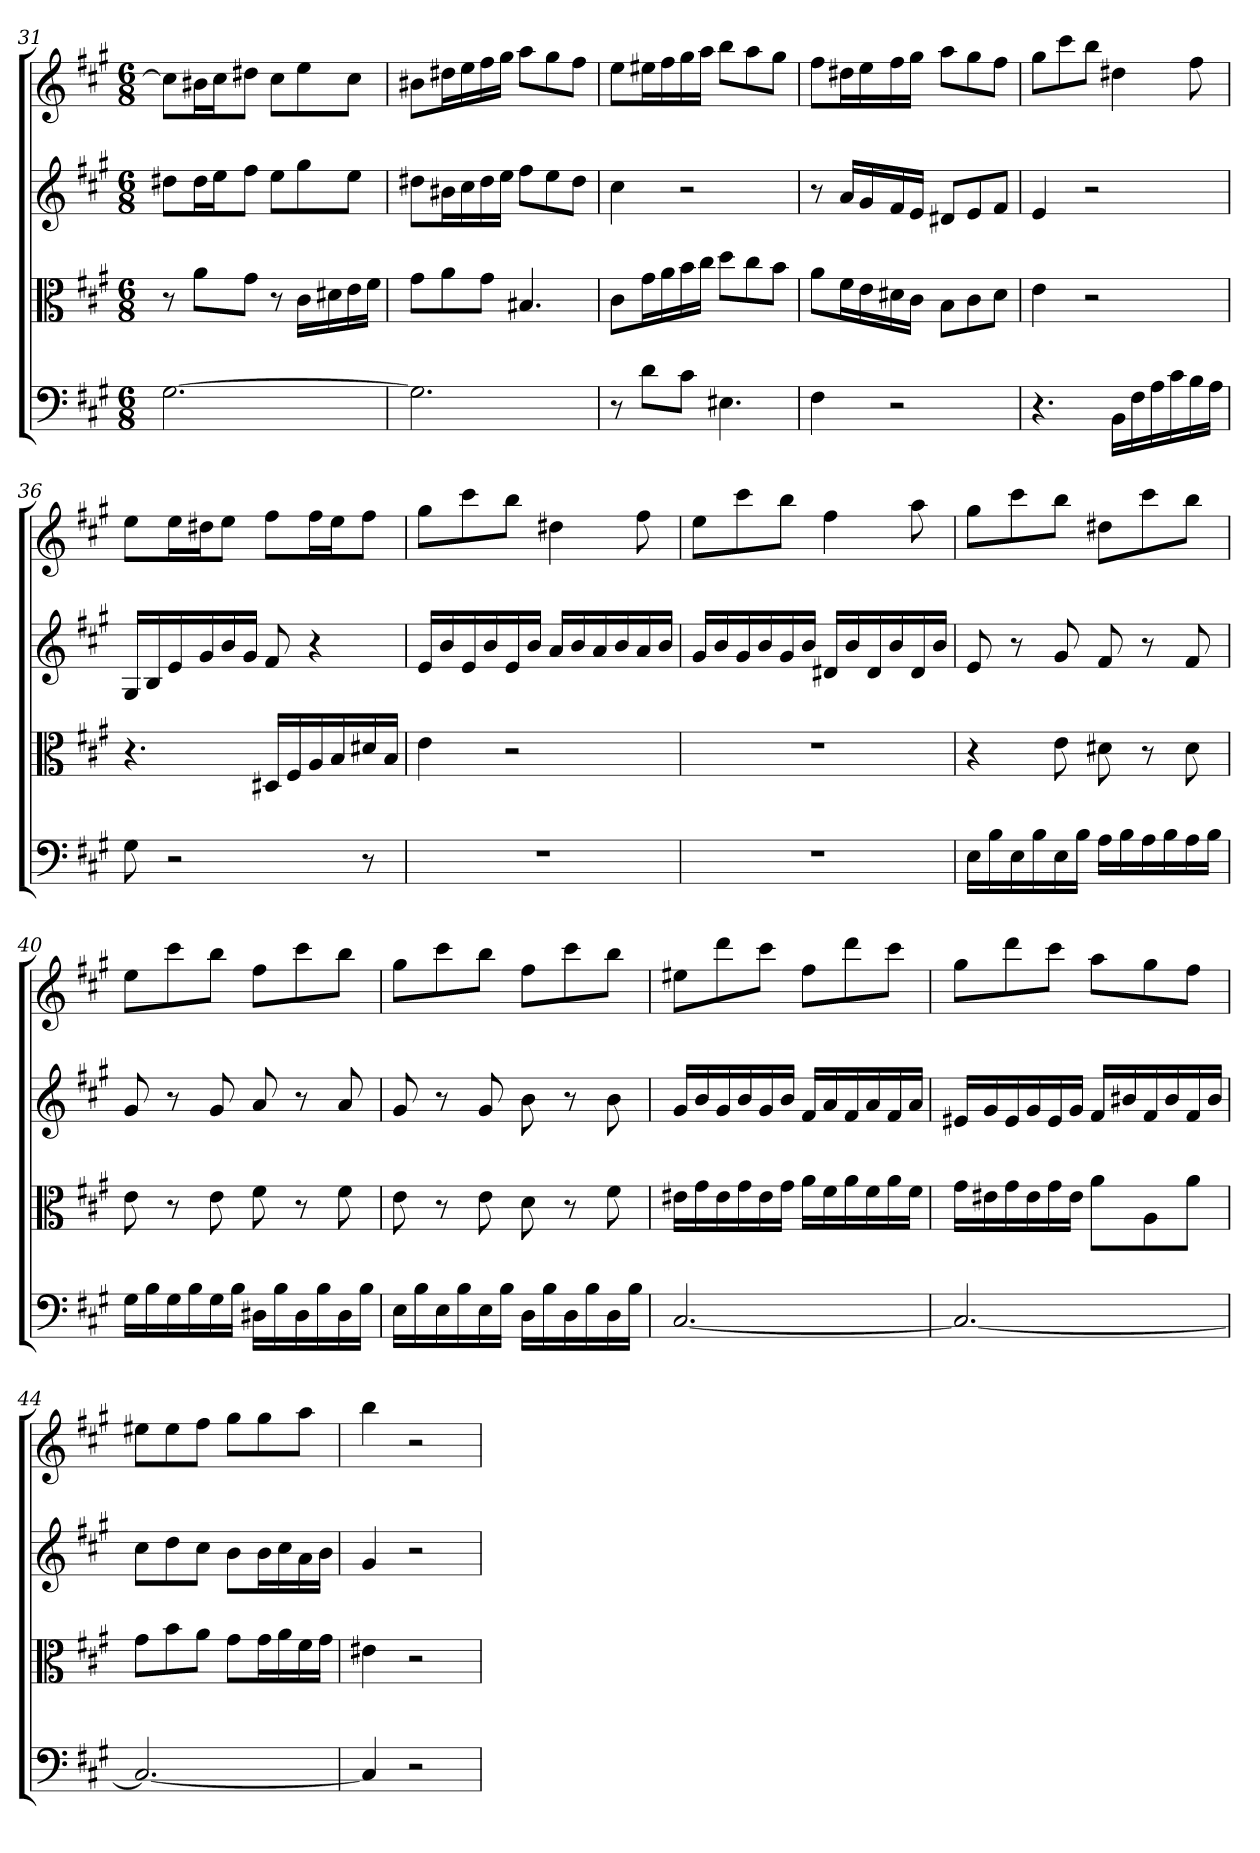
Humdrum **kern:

**kern	**kern	**kern	**kern
*part4	*part3	*part2	*part1
*staff4	*staff3	*staff2	*staff1
*clefF4	*clefC3	*	*
*k[f#c#g#]	*k[f#c#g#]	*k[f#c#g#]	*k[f#c#g#]
*f#:	*f#:	*f#:	*f#:
*M6/8	*M6/8	*M6/8	*M6/8
=31	=31	=31	=31
[2.G#	8r	8dd#XL	8cc#L]
.	8a\L	16dd#L	16b#XL
.	.	16eeJ	16cc#J
.	8g#\J	8ff#J	8dd#XJ
.	8r	8eeL	8cc#L
.	16c#\LL	8gg#	8ee
.	16d#X\	.	.
.	16e\	8eeJ	8cc#J
.	16f#\JJ	.	.
=32	=32	=32	=32
2.G#]	8g#\L	8dd#XL	8b#XL
.	8a\	16b#XL	16dd#XL
.	.	16cc#	16ee
.	8g#\J	16dd#	16ff#
.	.	16eeJJ	16gg#JJ
.	4.B#X	8ff#L	8aaL
.	.	8ee	8gg#
.	.	8dd#J	8ff#J
=33	=33	=33	=33
8r	8c#\L	4cc#	8eeL
8d\L	16g#\L	.	16ee#XL
.	16a\	.	16ff#
8c#\J	16b\	2r	16gg#
.	16cc#\JJ	.	16aaJJ
4.E#X	8dd\L	.	8bbL
.	8cc#\	.	8aa
.	8b\J	.	8gg#J
=34	=34	=34	=34
4F#	8a\L	8r	8ff#L
.	16f#\L	16aLL	16dd#XL
.	16e\	16g#	16ee
2r	16d#X\	16f#	16ff#
.	16c#\JJ	16eJJ	16gg#JJ
.	8B\L	8d#XL	8aaL
.	8c#\	8e	8gg#
.	8d#\J	8f#J	8ff#J
=35	=35	=35	=35
4.r	4e	4e	8gg#L
.	.	.	8ccc#
.	2r	2r	8bbJ
16BB\LL	.	.	4dd#X
16F#\	.	.	.
16A\	.	.	.
16c#\	.	.	.
16B\	.	.	8ff#
16A\JJ	.	.	.
=36	=36	=36	=36
8G#	4.r	16G#LL	8eeL
.	.	16B	.
2r	.	16e	16eeL
.	.	16g#	16dd#XJ
.	.	16b	8eeJ
.	.	16g#JJ	.
.	16D#X/LL	8f#	8ff#L
.	16F#/	.	.
.	16A/	4r	16ff#L
.	16B/	.	16eeJ
8r	16d#X/	.	8ff#J
.	16B/JJ	.	.
=37	=37	=37	=37
2.r	4e	16eLL	8gg#L
.	.	16b	.
.	.	16e	8ccc#
.	.	16b	.
.	2r	16e	8bbJ
.	.	16bJJ	.
.	.	16aLL	4dd#X
.	.	16b	.
.	.	16a	.
.	.	16b	.
.	.	16a	8ff#
.	.	16bJJ	.
=38	=38	=38	=38
2.r	2.r	16g#LL	8eeL
.	.	16b	.
.	.	16g#	8ccc#
.	.	16b	.
.	.	16g#	8bbJ
.	.	16bJJ	.
.	.	16d#XLL	4ff#
.	.	16b	.
.	.	16d#	.
.	.	16b	.
.	.	16d#	8aa
.	.	16bJJ	.
=39	=39	=39	=39
16E\LL	4r	8e	8gg#L
16B\	.	.	.
16E\	.	8r	8ccc#
16B\	.	.	.
16E\	8e	8g#	8bbJ
16B\JJ	.	.	.
16A\LL	8d#X	8f#	8dd#XL
16B\	.	.	.
16A\	8r	8r	8ccc#
16B\	.	.	.
16A\	8d#	8f#	8bbJ
16B\JJ	.	.	.
=40	=40	=40	=40
16G#\LL	8e	8g#	8eeL
16B\	.	.	.
16G#\	8r	8r	8ccc#
16B\	.	.	.
16G#\	8e	8g#	8bbJ
16B\JJ	.	.	.
16D#X\LL	8f#	8a	8ff#L
16B\	.	.	.
16D#\	8r	8r	8ccc#
16B\	.	.	.
16D#\	8f#	8a	8bbJ
16B\JJ	.	.	.
=41	=41	=41	=41
16E\LL	8e	8g#	8gg#L
16B\	.	.	.
16E\	8r	8r	8ccc#
16B\	.	.	.
16E\	8e	8g#	8bbJ
16B\JJ	.	.	.
16D\LL	8d	8b	8ff#L
16B\	.	.	.
16D\	8r	8r	8ccc#
16B\	.	.	.
16D\	8f#	8b	8bbJ
16B\JJ	.	.	.
=42	=42	=42	=42
[2.C#	16e#X\LL	16g#LL	8ee#XL
.	16g#\	16b	.
.	16e#\	16g#	8ddd
.	16g#\	16b	.
.	16e#\	16g#	8ccc#J
.	16g#\JJ	16bJJ	.
.	16a\LL	16f#LL	8ff#L
.	16f#\	16a	.
.	16a\	16f#	8ddd
.	16f#\	16a	.
.	16a\	16f#	8ccc#J
.	16f#\JJ	16aJJ	.
=43	=43	=43	=43
2.C#_	16g#\LL	16e#XLL	8gg#L
.	16e#X\	16g#	.
.	16g#\	16e#	8ddd
.	16e#\	16g#	.
.	16g#\	16e#	8ccc#J
.	16e#\JJ	16g#JJ	.
.	8a\L	16f#LL	8aaL
.	.	16b#X	.
.	8A\	16f#	8gg#
.	.	16b#	.
.	8a\J	16f#	8ff#J
.	.	16b#JJ	.
=44	=44	=44	=44
2.C#_	8g#\L	8cc#L	8ee#XL
.	8b\	8dd	8ee#
.	8a\J	8cc#J	8ff#J
.	8g#\L	8bL	8gg#L
.	16g#\L	16bL	8gg#
.	16a\	16cc#	.
.	16f#\	16a	8aaJ
.	16g#\JJ	16bJJ	.
=45	=45	=45	=45
4C#]	4e#X	4g#	4bb
2r	2r	2r	2r
=	=	=	=
*-	*-	*-	*-
